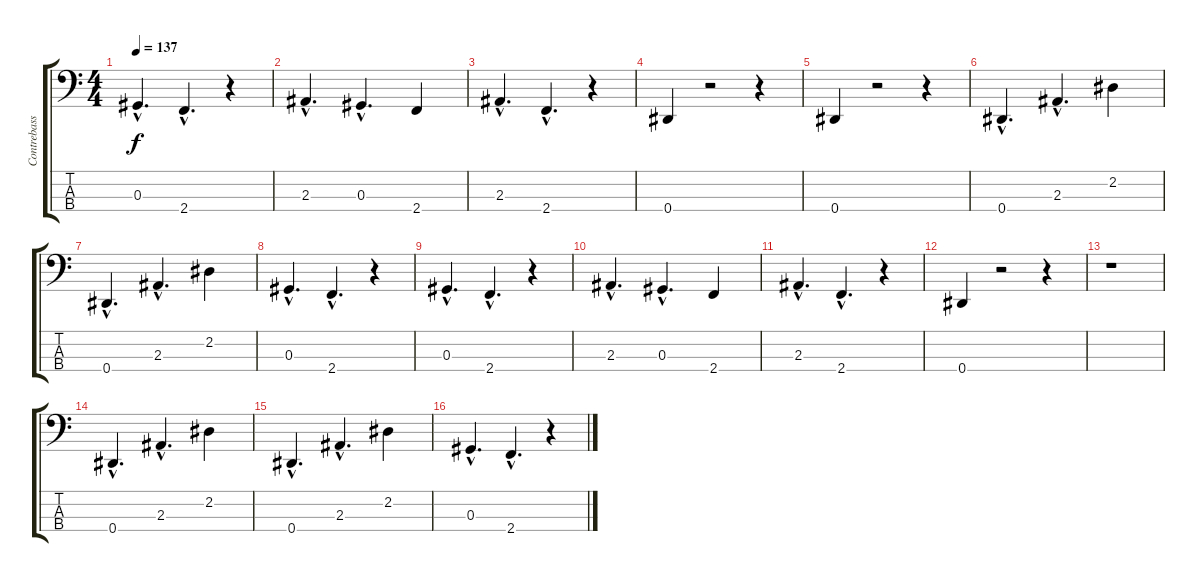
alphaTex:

\track ("Contrebasse  (b)" "Contrebass") {instrument acousticbass}
\staff {score tabs}
\tuning (Gb2 Db2 Ab1 Eb1) {hide}
\ts (4 4)
\tempo 137
\clef f4
\ks c
0.3{hac}.4{d dy f} 2.4{hac}.4{d} r.4 |
2.3{hac}.4{d} 0.3{hac}.4{d} 2.4.4 |
2.3{hac}.4{d} 2.4{hac}.4{d} r.4 |
0.4.4 r.2 r.4 |
0.4.4 r.2 r.4 |
0.4{hac}.4{d} 2.3{hac}.4{d} 2.2.4 |
0.4{hac}.4{d} 2.3{hac}.4{d} 2.2.4 |
0.3{hac}.4{d} 2.4{hac}.4{d} r.4 |
0.3{hac}.4{d} 2.4{hac}.4{d} r.4 |
2.3{hac}.4{d} 0.3{hac}.4{d} 2.4.4 |
2.3{hac}.4{d} 2.4{hac}.4{d} r.4 |
0.4.4 r.2 r.4 |
r.1 |
0.4{hac}.4{d} 2.3{hac}.4{d} 2.2.4 |
0.4{hac}.4{d} 2.3{hac}.4{d} 2.2.4 |
0.3{hac}.4{d} 2.4{hac}.4{d} r.4
